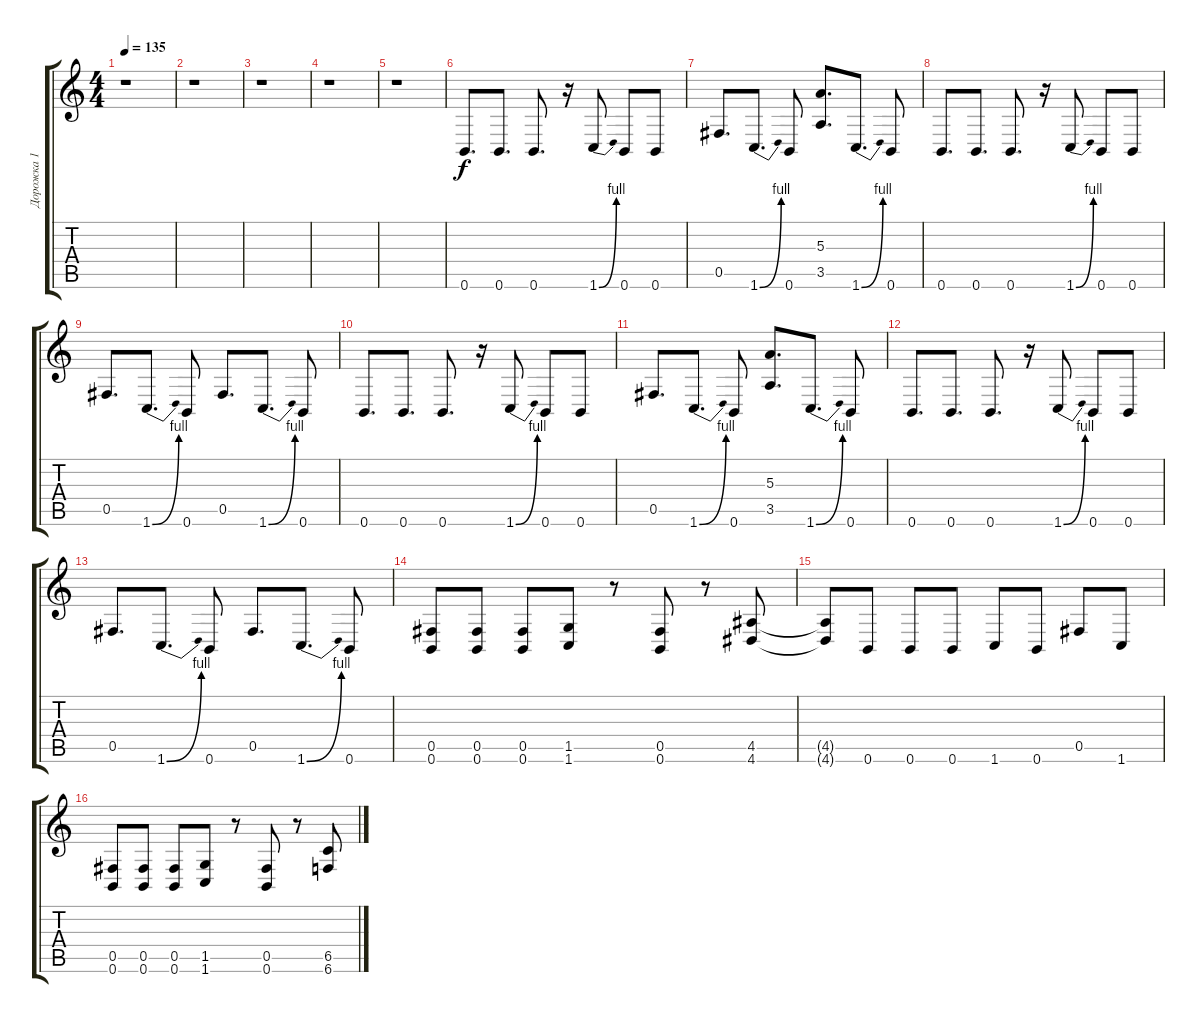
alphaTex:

\track ("Дорожка 1" "Дорожка 1") {instrument distortionguitar}
\staff {score tabs}
\tuning (Db4 Ab3 E3 B2 Gb2 B1) {hide}
\ts (4 4)
\tempo 135
\clef g2
\ks c
r.1{dy f} |
r.1 |
r.1 |
r.1 |
r.1 |
0.6.8{d} 0.6.8{d} 0.6.8{d} r.16 1.6{be (bend 0 0 60 4)}.8 0.6.8 0.6.8 |
0.5.8{d} 1.6{be (bend 0 0 60 4)}.8{d} 0.6.8 (5.3 3.5).8{d} 1.6{be (bend 0 0 60 4)}.8{d} 0.6.8 |
0.6.8{d} 0.6.8{d} 0.6.8{d} r.16 1.6{be (bend 0 0 60 4)}.8 0.6.8 0.6.8 |
0.5.8{d} 1.6{be (bend 0 0 60 4)}.8{d} 0.6.8 0.5.8{d} 1.6{be (bend 0 0 60 4)}.8{d} 0.6.8 |
0.6.8{d} 0.6.8{d} 0.6.8{d} r.16 1.6{be (bend 0 0 60 4)}.8 0.6.8 0.6.8 |
0.5.8{d} 1.6{be (bend 0 0 60 4)}.8{d} 0.6.8 (5.3 3.5).8{d} 1.6{be (bend 0 0 60 4)}.8{d} 0.6.8 |
0.6.8{d} 0.6.8{d} 0.6.8{d} r.16 1.6{be (bend 0 0 60 4)}.8 0.6.8 0.6.8 |
0.5.8{d} 1.6{be (bend 0 0 60 4)}.8{d} 0.6.8 0.5.8{d} 1.6{be (bend 0 0 60 4)}.8{d} 0.6.8 |
(0.5 0.6).8 (0.5 0.6).8 (0.5 0.6).8 (1.5 1.6).8 r.8 (0.5 0.6).8 r.8 (4.5 4.6).8 |
(4.5{t} 4.6{t}).8 0.6.8 0.6.8 0.6.8 1.6.8 0.6.8 0.5.8 1.6.8 |
(0.5 0.6).8 (0.5 0.6).8 (0.5 0.6).8 (1.5 1.6).8 r.8 (0.5 0.6).8 r.8 (6.5 6.6).8
